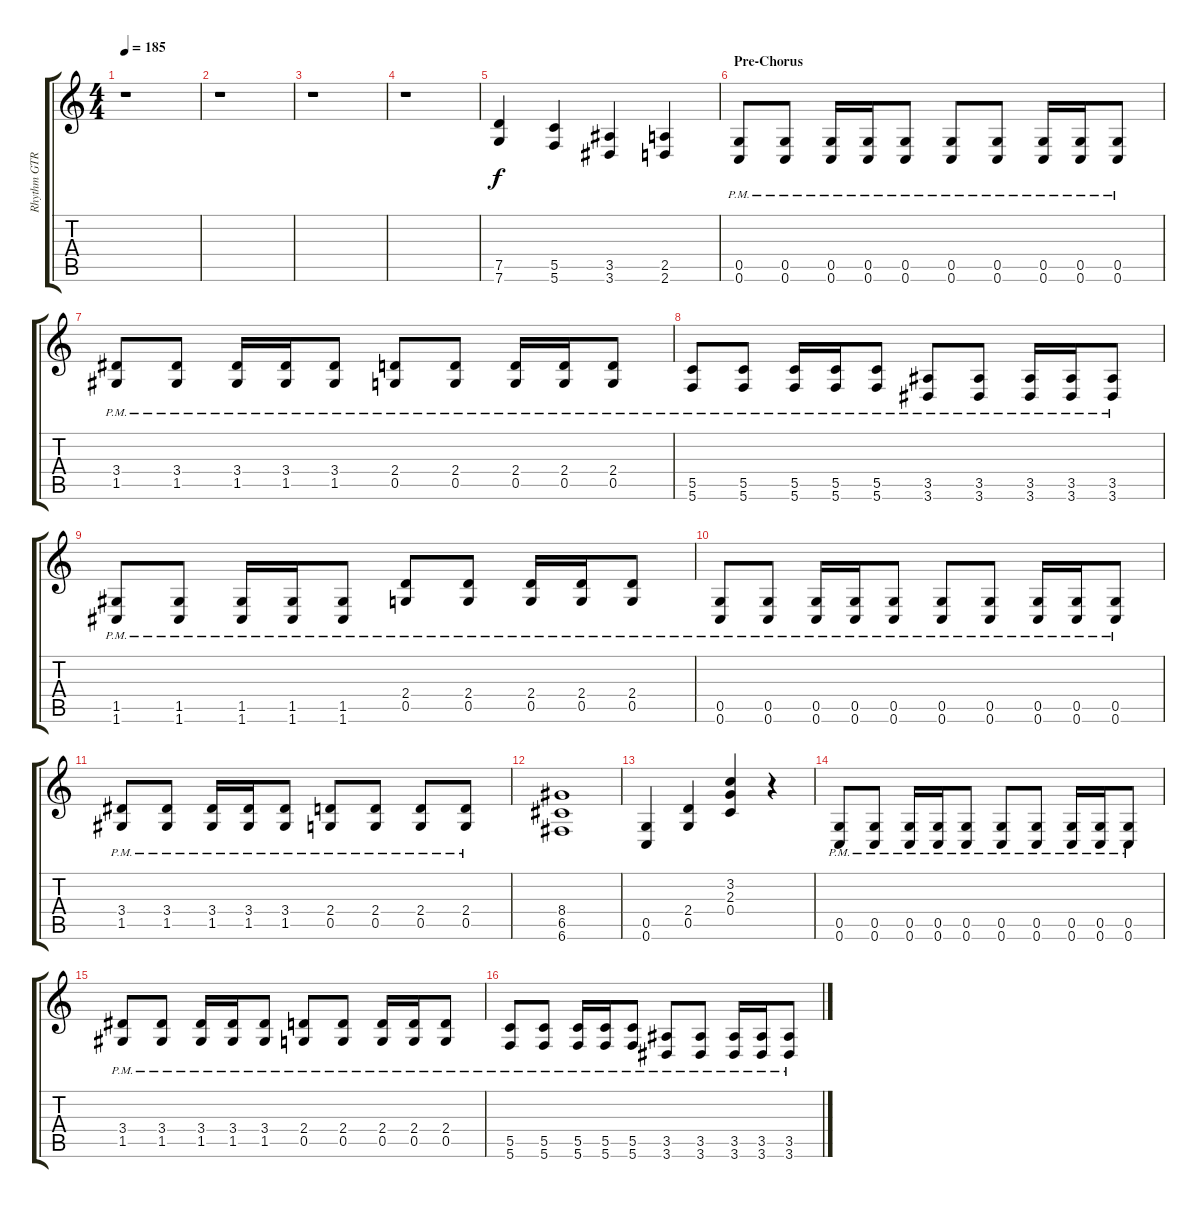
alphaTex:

\track ("Rhythm GTR 1" "Rhythm GTR") {instrument overdrivenguitar}
\staff {score tabs}
\tuning (D4 A3 F3 C3 G2 C2) {hide}
\ts (4 4)
\tempo 185
\clef g2
\ks aminor
r.1{dy f} |
r.1 |
r.1 |
r.1 |
(7.5 7.6).4 (5.5 5.6).4 (3.5 3.6).4 (2.5 2.6).4 |
\section ("" "Pre-Chorus")
(0.5{pm} 0.6{pm}).8 (0.5{pm} 0.6{pm}).8 (0.5{pm} 0.6{pm}).16 (0.5{pm} 0.6{pm}).16 (0.5{pm} 0.6{pm}).8 (0.5{pm} 0.6{pm}).8 (0.5{pm} 0.6{pm}).8 (0.5{pm} 0.6{pm}).16 (0.5{pm} 0.6{pm}).16 (0.5{pm} 0.6{pm}).8 |
(3.4{pm} 1.5{pm}).8 (3.4{pm} 1.5{pm}).8 (3.4{pm} 1.5{pm}).16 (3.4{pm} 1.5{pm}).16 (3.4{pm} 1.5{pm}).8 (2.4{pm} 0.5{pm}).8 (2.4{pm} 0.5{pm}).8 (2.4{pm} 0.5{pm}).16 (2.4{pm} 0.5{pm}).16 (2.4{pm} 0.5{pm}).8 |
(5.5{pm} 5.6{pm}).8 (5.5{pm} 5.6{pm}).8 (5.5{pm} 5.6{pm}).16 (5.5{pm} 5.6{pm}).16 (5.5{pm} 5.6{pm}).8 (3.5{pm} 3.6{pm}).8 (3.5{pm} 3.6{pm}).8 (3.5{pm} 3.6{pm}).16 (3.5{pm} 3.6{pm}).16 (3.5{pm} 3.6{pm}).8 |
(1.5{pm} 1.6{pm}).8 (1.5{pm} 1.6{pm}).8 (1.5{pm} 1.6{pm}).16 (1.5{pm} 1.6{pm}).16 (1.5{pm} 1.6{pm}).8 (2.4{pm} 0.5{pm}).8 (2.4{pm} 0.5{pm}).8 (2.4{pm} 0.5{pm}).16 (2.4{pm} 0.5{pm}).16 (2.4{pm} 0.5{pm}).8 |
(0.5{pm} 0.6{pm}).8 (0.5{pm} 0.6{pm}).8 (0.5{pm} 0.6{pm}).16 (0.5{pm} 0.6{pm}).16 (0.5{pm} 0.6{pm}).8 (0.5{pm} 0.6{pm}).8 (0.5{pm} 0.6{pm}).8 (0.5{pm} 0.6{pm}).16 (0.5{pm} 0.6{pm}).16 (0.5{pm} 0.6{pm}).8 |
(3.4{pm} 1.5{pm}).8 (3.4{pm} 1.5{pm}).8 (3.4{pm} 1.5{pm}).16 (3.4{pm} 1.5{pm}).16 (3.4{pm} 1.5{pm}).8 (2.4{pm} 0.5{pm}).8 (2.4{pm} 0.5{pm}).8 (2.4{pm} 0.5{pm}).8 (2.4{pm} 0.5{pm}).8 |
(8.4 6.5 6.6).1 |
(0.5 0.6).4 (2.4 0.5).4 (3.2 2.3 0.4).4 r.4 |
(0.5{pm} 0.6{pm}).8 (0.5{pm} 0.6{pm}).8 (0.5{pm} 0.6{pm}).16 (0.5{pm} 0.6{pm}).16 (0.5{pm} 0.6{pm}).8 (0.5{pm} 0.6{pm}).8 (0.5{pm} 0.6{pm}).8 (0.5{pm} 0.6{pm}).16 (0.5{pm} 0.6{pm}).16 (0.5{pm} 0.6{pm}).8 |
(3.4{pm} 1.5{pm}).8 (3.4{pm} 1.5{pm}).8 (3.4{pm} 1.5{pm}).16 (3.4{pm} 1.5{pm}).16 (3.4{pm} 1.5{pm}).8 (2.4{pm} 0.5{pm}).8 (2.4{pm} 0.5{pm}).8 (2.4{pm} 0.5{pm}).16 (2.4{pm} 0.5{pm}).16 (2.4{pm} 0.5{pm}).8 |
(5.5{pm} 5.6{pm}).8 (5.5{pm} 5.6{pm}).8 (5.5{pm} 5.6{pm}).16 (5.5{pm} 5.6{pm}).16 (5.5{pm} 5.6{pm}).8 (3.5{pm} 3.6{pm}).8 (3.5{pm} 3.6{pm}).8 (3.5{pm} 3.6{pm}).16 (3.5{pm} 3.6{pm}).16 (3.5{pm} 3.6{pm}).8
